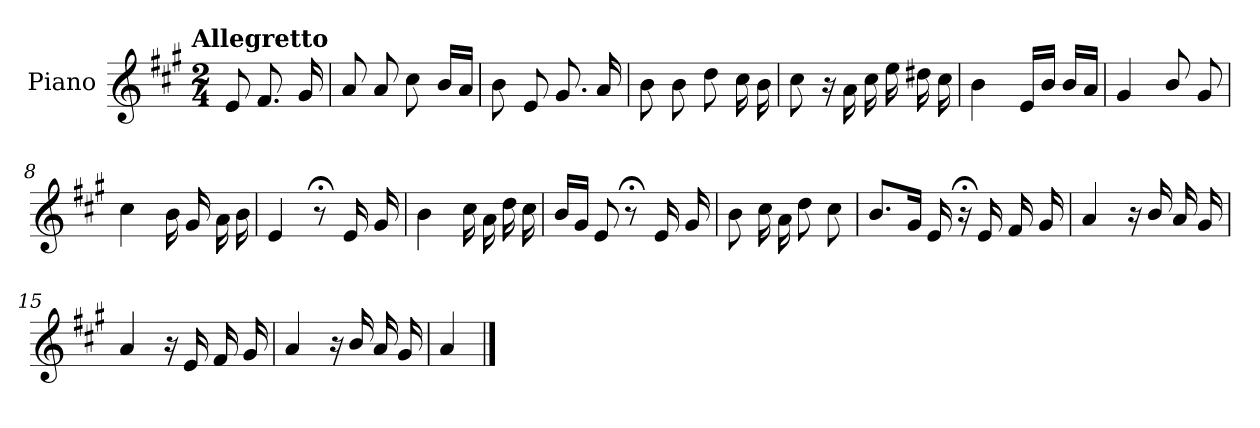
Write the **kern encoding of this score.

**kern
*part1
*staff1
*I"Piano
*I'Pno.
*clefG2
*k[f#c#g#]
!!LO:TX:omd:t=Allegretto
*M2/4
*MM116
=1
8e/
8.f#/
16g#/
=2
8a/
8a/
8cc#\
16b/LL
16a/JJ
=3
8b\
8e/
8.g#/
16a/
=4
8b\
8b\
8dd\
16cc#\
16b\
!!LO:LB:g=z
=5
8cc#\
16r
16a\
16cc#\
16ee\
16dd#X\
16cc#\
=6
4b\
16e/LL
16b/JJ
16b/LL
16a/JJ
=7
4g#/
8b/
8g#/
=8
4cc#\
16b\
16g#/
16a\
16b\
!!LO:LB:g=z
=9
4e/
8r;<
16e/
16g#/
=10
4b\
16cc#\
16a\
16dd\
16cc#\
=11
16b/LL
16g#/JJ
8e/
8r;<
16e/
16g#/
=12
8b\
16cc#\
16a\
8dd\
8cc#\
=13
8.b/L
16g#/Jk
16e/
16r;<
16e/
16f#/
16g#/
!!LO:LB:g=z
=14
4a/
16r
16b/
16a/
16g#/
=15
4a/
16r
16e/
16f#/
16g#/
=16
4a/
16r
16b/
16a/
16g#/
=17
4a/
==
*-
